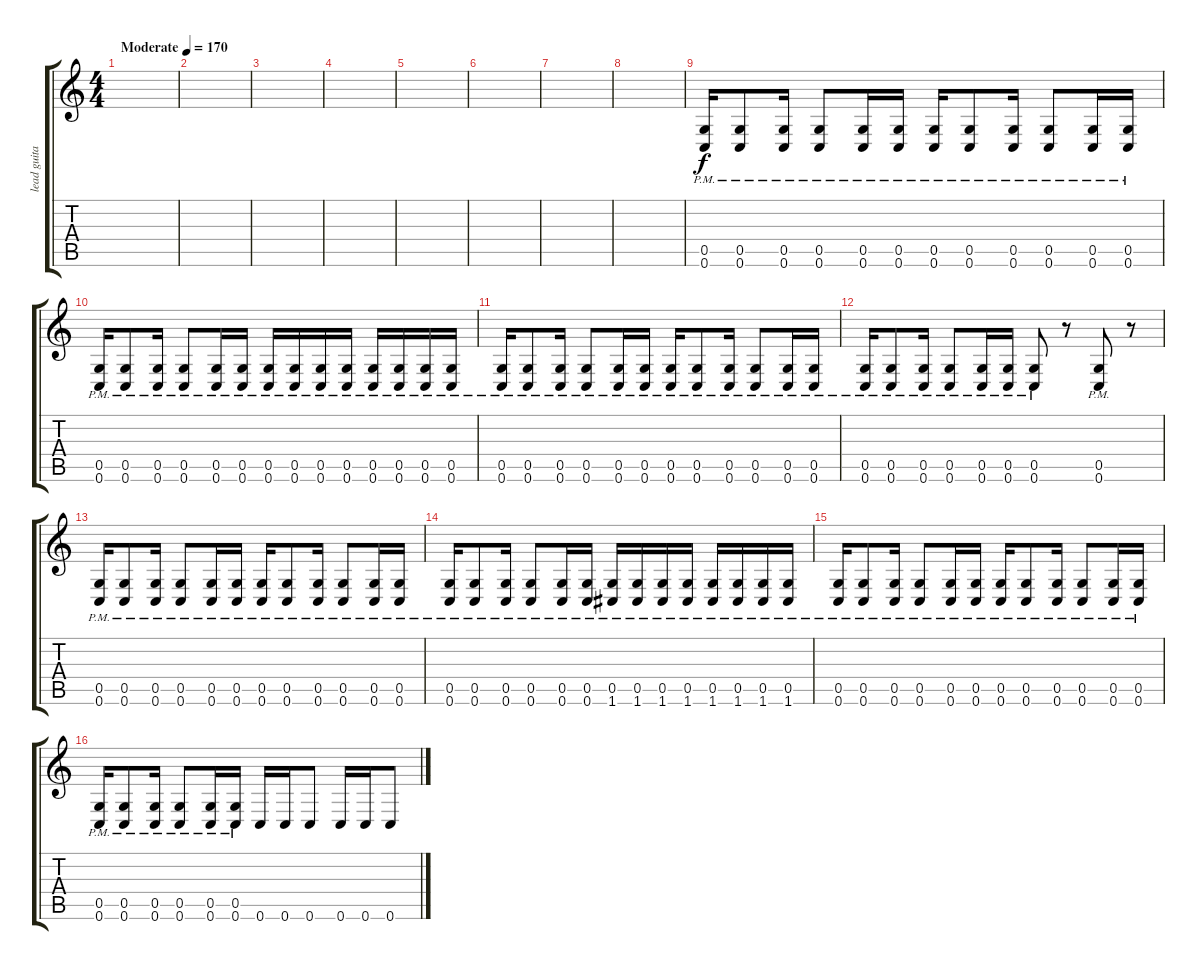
\track ("lead guitar" "lead guita") {instrument distortionguitar}
\staff {score tabs}
\tuning (D4 A3 F3 C3 G2 C2) {hide}
\ts (4 4)
\tempo (170 "Moderate")
\clef g2
\ks c
|
|
|
|
|
|
|
|
(0.5{pm} 0.6{pm}).16 (0.5{pm} 0.6{pm}).8 (0.5{pm} 0.6{pm}).16 (0.5{pm} 0.6{pm}).8 (0.5{pm} 0.6{pm}).16 (0.5{pm} 0.6{pm}).16 (0.5{pm} 0.6{pm}).16 (0.5{pm} 0.6{pm}).8 (0.5{pm} 0.6{pm}).16 (0.5{pm} 0.6{pm}).8 (0.5{pm} 0.6{pm}).16 (0.5{pm} 0.6{pm}).16 |
(0.5{pm} 0.6{pm}).16 (0.5{pm} 0.6{pm}).8 (0.5{pm} 0.6{pm}).16 (0.5{pm} 0.6{pm}).8 (0.5{pm} 0.6{pm}).16 (0.5{pm} 0.6{pm}).16 (0.5{pm} 0.6{pm}).16 (0.5{pm} 0.6{pm}).16 (0.5{pm} 0.6{pm}).16 (0.5{pm} 0.6{pm}).16 (0.5{pm} 0.6{pm}).16 (0.5{pm} 0.6{pm}).16 (0.5{pm} 0.6{pm}).16 (0.5{pm} 0.6{pm}).16 |
(0.5{pm} 0.6{pm}).16 (0.5{pm} 0.6{pm}).8 (0.5{pm} 0.6{pm}).16 (0.5{pm} 0.6{pm}).8 (0.5{pm} 0.6{pm}).16 (0.5{pm} 0.6{pm}).16 (0.5{pm} 0.6{pm}).16 (0.5{pm} 0.6{pm}).8 (0.5{pm} 0.6{pm}).16 (0.5{pm} 0.6{pm}).8 (0.5{pm} 0.6{pm}).16 (0.5{pm} 0.6{pm}).16 |
(0.5{pm} 0.6{pm}).16 (0.5{pm} 0.6{pm}).8 (0.5{pm} 0.6{pm}).16 (0.5{pm} 0.6{pm}).8 (0.5{pm} 0.6{pm}).16 (0.5{pm} 0.6{pm}).16 (0.5{pm} 0.6{pm}).8 r.8 (0.5{pm} 0.6{pm}).8 r.8 |
(0.5{pm} 0.6{pm}).16 (0.5{pm} 0.6{pm}).8 (0.5{pm} 0.6{pm}).16 (0.5{pm} 0.6{pm}).8 (0.5{pm} 0.6{pm}).16 (0.5{pm} 0.6{pm}).16 (0.5{pm} 0.6{pm}).16 (0.5{pm} 0.6{pm}).8 (0.5{pm} 0.6{pm}).16 (0.5{pm} 0.6{pm}).8 (0.5{pm} 0.6{pm}).16 (0.5{pm} 0.6{pm}).16 |
(0.5{pm} 0.6{pm}).16 (0.5{pm} 0.6{pm}).8 (0.5{pm} 0.6{pm}).16 (0.5{pm} 0.6{pm}).8 (0.5{pm} 0.6{pm}).16 (0.5{pm} 0.6{pm}).16 (0.5{pm} 1.6{pm}).16 (0.5{pm} 1.6{pm}).16 (0.5{pm} 1.6{pm}).16 (0.5{pm} 1.6{pm}).16 (0.5{pm} 1.6{pm}).16 (0.5{pm} 1.6{pm}).16 (0.5{pm} 1.6{pm}).16 (0.5{pm} 1.6{pm}).16 |
(0.5{pm} 0.6{pm}).16 (0.5{pm} 0.6{pm}).8 (0.5{pm} 0.6{pm}).16 (0.5{pm} 0.6{pm}).8 (0.5{pm} 0.6{pm}).16 (0.5{pm} 0.6{pm}).16 (0.5{pm} 0.6{pm}).16 (0.5{pm} 0.6{pm}).8 (0.5{pm} 0.6{pm}).16 (0.5{pm} 0.6{pm}).8 (0.5{pm} 0.6{pm}).16 (0.5{pm} 0.6{pm}).16 |
(0.5{pm} 0.6{pm}).16 (0.5{pm} 0.6{pm}).8 (0.5{pm} 0.6{pm}).16 (0.5{pm} 0.6{pm}).8 (0.5{pm} 0.6{pm}).16 (0.5{pm} 0.6{pm}).16 0.6.16 0.6.16 0.6.8 0.6.16 0.6.16 0.6.8
